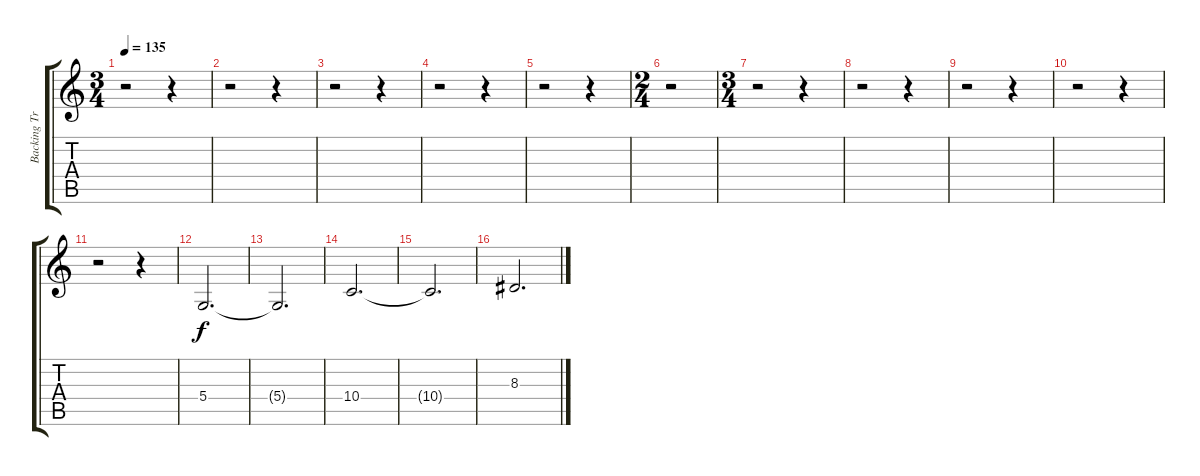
\track ("Backing Track" "Backing Tr") {instrument cello}
\staff {score tabs}
\tuning (E4 B3 G3 D3 A2 D2) {hide}
\ts (3 4)
\tempo 135
\clef g2
\ks c
r.2{dy f instrument cello} r.4 |
r.2 r.4 |
r.2 r.4 |
r.2 r.4 |
r.2 r.4 |
\ts (2 4)
r.2 |
\ts (3 4)
r.2 r.4 |
r.2 r.4 |
r.2 r.4 |
r.2 r.4 |
r.2 r.4 |
5.4.2{d} |
5.4{t}.2{d} |
10.4.2{d} |
10.4{t}.2{d} |
8.3.2{d}
